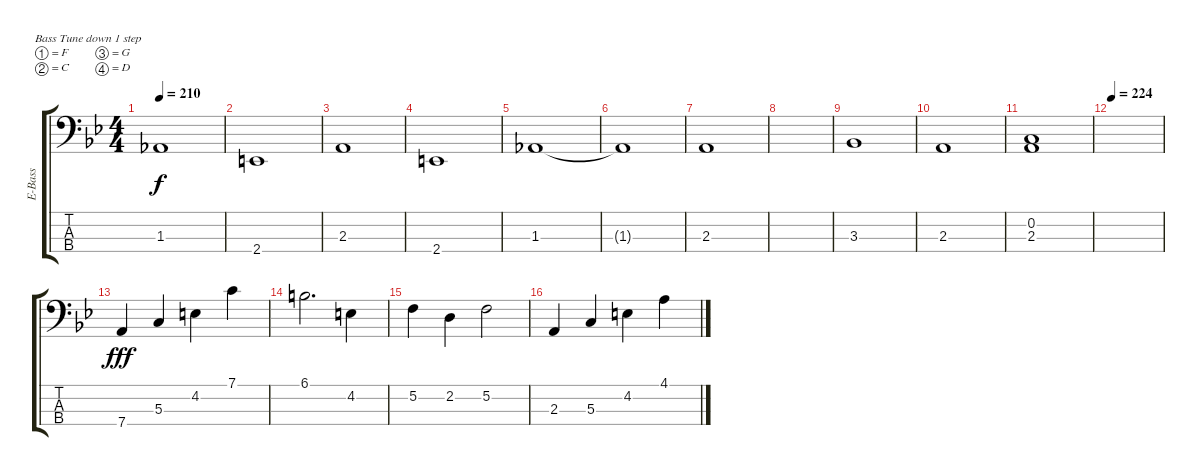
\defaultSystemsLayout 4
\bracketExtendMode groupsimilarinstruments
\otherSystemsTrackNameOrientation horizontal
\track ("Electric Bass" "E-Bass") {instrument electricbassfinger}
\staff {score tabs}
\tuning (F2 C2 G1 D1)
\ts (4 4)
\tempo 210
\clef f4
\scale
0.333333
\ks bb
1.3{acc b}.1{dy f} |
\scale
0.333333 2.4{acc #}.1 |
\scale
0.333333 2.3{acc forcenatural}.1 |
\scale
0.333333 2.4{acc #}.1 |
\scale
0.333333 1.3{acc b}.1 |
\scale
0.333333 1.3{t acc b}.1 |
\scale
0.333333 2.3{acc forcenatural}.1 |
\scale
0.333333 |
\scale
0.333333 3.3{acc forcenatural}.1 |
\scale
0.333333 2.3{acc forcenatural}.1 |
\scale
0.333333 (2.3{acc forcenatural} 0.2{acc forcenatural}).1 |
\tempo 224
\scale
0.333333 |
\scale
0.333333 7.4{acc forcenatural}.4{dy fff} 5.3{acc forcenatural}.4 4.2{acc #}.4 7.1{acc forcenatural}.4 |
\scale
0.333333 6.1{acc #}.2{d} 4.2{acc #}.4 |
\scale
0.333333 5.2{acc forcenatural}.4 2.2{acc forcenatural}.4 5.2{acc forcenatural}.2 |
\scale
0.333333 2.3{acc forcenatural}.4 5.3{acc forcenatural}.4 4.2{acc #}.4 4.1{acc forcenatural}.4
